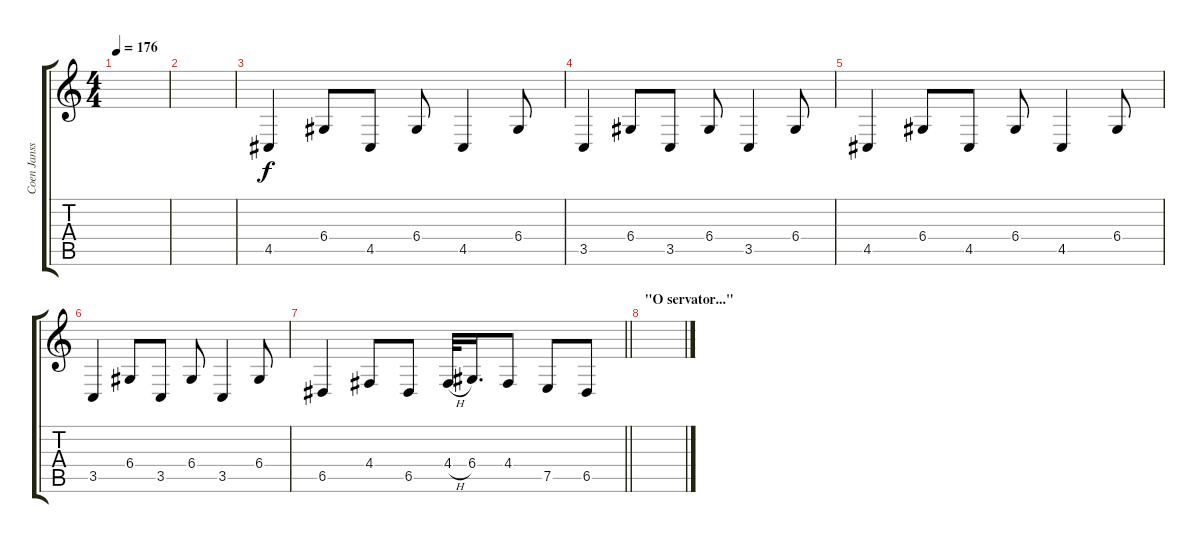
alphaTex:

\track ("Coen Janssen" "Coen Janss") {instrument stringensemble1}
\staff {score tabs}
\tuning (E4 B3 G3 D3 A2 E2) {hide}
\ts (4 4)
\tempo 176
\clef g2
\ks c
|
|
4.5.4 6.4.8 4.5.8 6.4.8 4.5.4 6.4.8 |
3.5.4 6.4.8 3.5.8 6.4.8 3.5.4 6.4.8 |
4.5.4 6.4.8 4.5.8 6.4.8 4.5.4 6.4.8 |
3.5.4 6.4.8 3.5.8 6.4.8 3.5.4 6.4.8 |
\barLineRight lightlight
6.5.4 4.4.8 6.5.8 4.4{h}.32 6.4.16{d} 4.4.8 7.5.8 6.5.8 |
\section ("" "\"O servator...\"")
